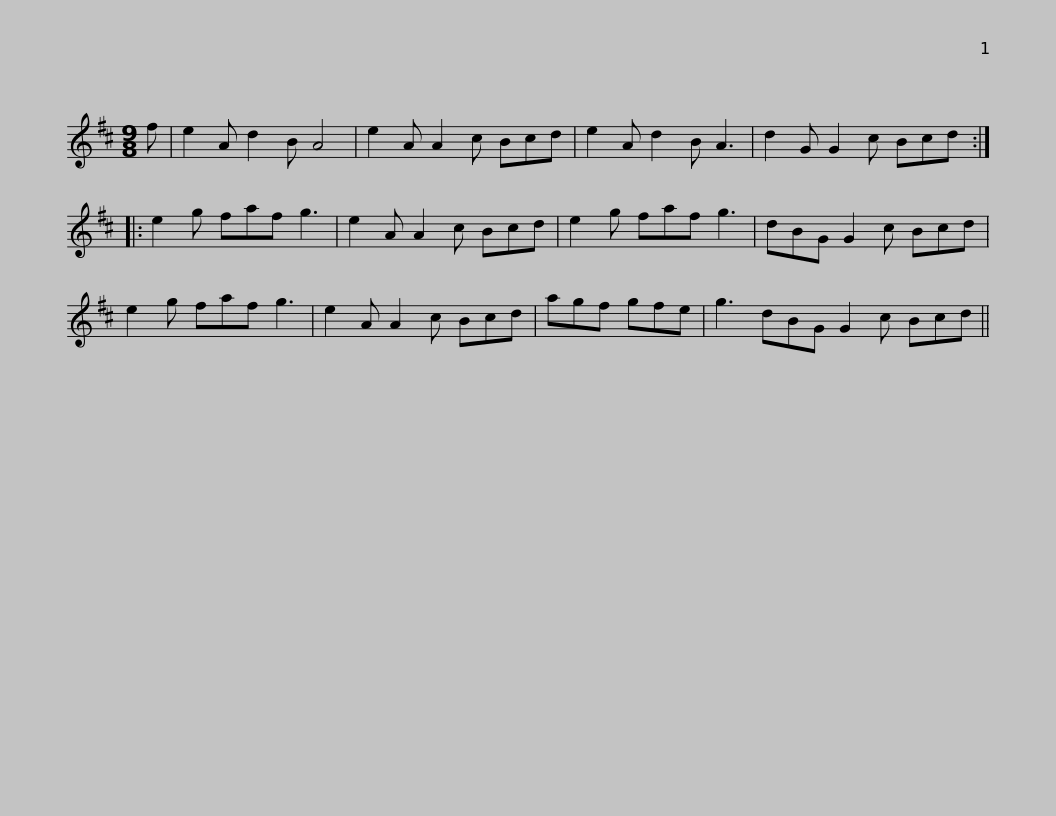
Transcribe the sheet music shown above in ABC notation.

X:1
L:1/8
M:9/8
I:linebreak $
K:D
V:1 treble
V:1
 f | e2 A d2 B A4 | e2 A A2 c Bcd | e2 A d2 B A3 | d2 G G2 c Bcd :: %5
 e2 g faf g3 |$ e2 A A2 c Bcd | e2 g faf g3 | dBG G2 c Bcd | e2 g faf g3 | %10
 e2 A A2 c Bcd | agf gfe |$ g3 dBG G2 c Bcd || %13
